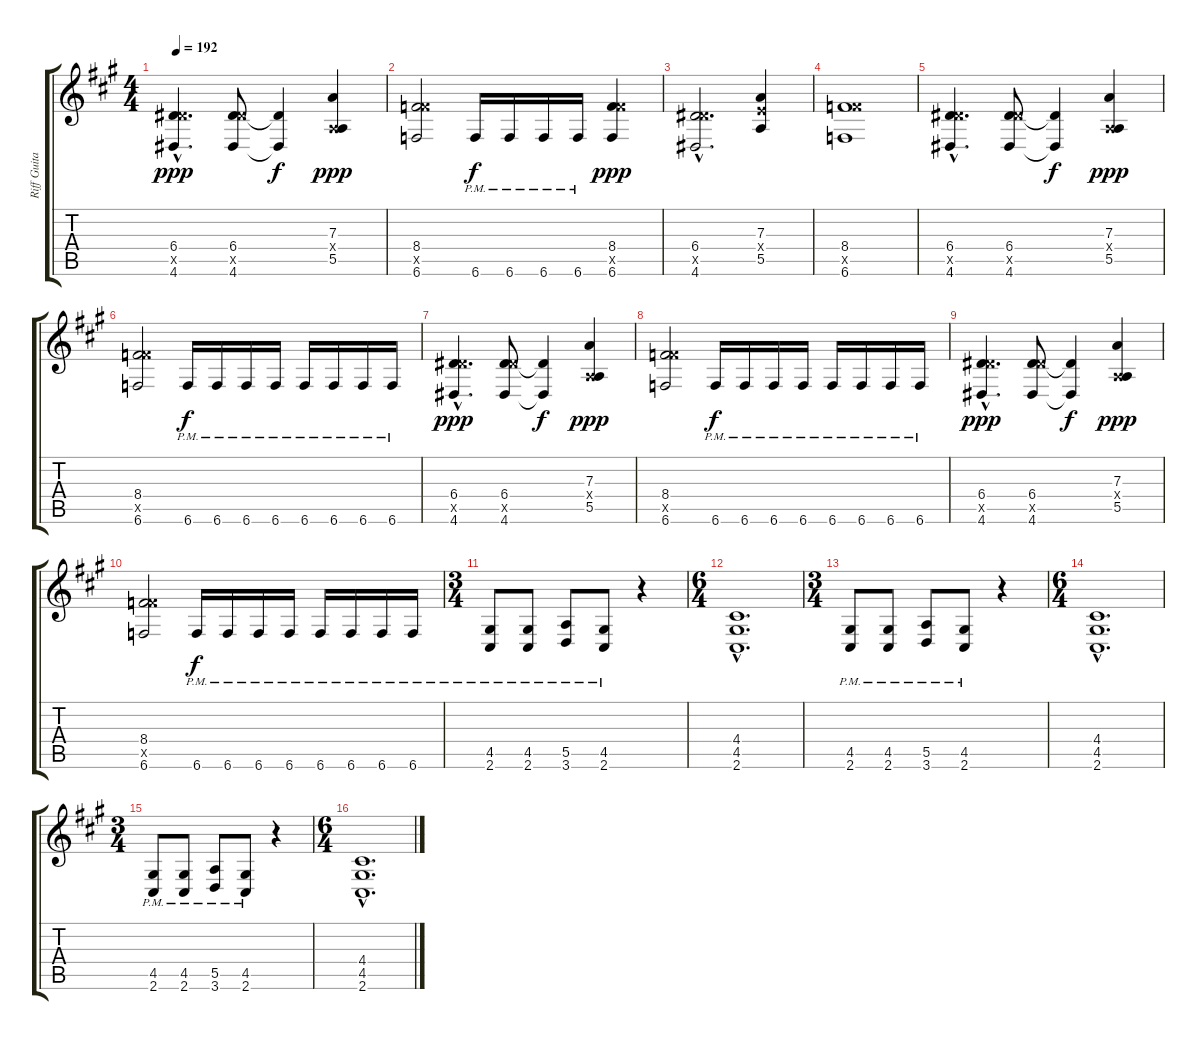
\track ("Riff Guitar" "Riff Guita") {instrument overdrivenguitar}
\staff {score tabs}
\tuning (B3 Gb3 D3 A2 E2 B1) {hide}
\ts (4 4)
\tempo 192
\clef g2
\ks f#minor
(6.4{hac} 11.5{hac x} 4.6{hac}).4{d dy ppp} (6.4 11.5{x} 4.6).8 (6.4{t} 4.6{t}).4{dy f} (7.3 0.4{x} 5.5).4{dy ppp} |
(8.4 13.5{x} 6.6).2 6.6{pm}.16{dy f} 6.6{pm}.16 6.6{pm}.16 6.6{pm}.16 (8.4 13.5{x} 6.6).4{dy ppp} |
(6.4{hac} 11.5{hac x} 4.6{hac}).2{d} (7.3 7.4{x} 5.5).4 |
(8.4 13.5{x} 6.6).1 |
(6.4{hac} 11.5{hac x} 4.6{hac}).4{d} (6.4 11.5{x} 4.6).8 (6.4{t} 4.6{t}).4{dy f} (7.3 0.4{x} 5.5).4{dy ppp} |
(8.4 13.5{x} 6.6).2 6.6{pm}.16{dy f} 6.6{pm}.16 6.6{pm}.16 6.6{pm}.16 6.6{pm}.16 6.6{pm}.16 6.6{pm}.16 6.6{pm}.16 |
(6.4{hac} 11.5{hac x} 4.6{hac}).4{d dy ppp} (6.4 11.5{x} 4.6).8 (6.4{t} 4.6{t}).4{dy f} (7.3 0.4{x} 5.5).4{dy ppp} |
(8.4 13.5{x} 6.6).2 6.6{pm}.16{dy f} 6.6{pm}.16 6.6{pm}.16 6.6{pm}.16 6.6{pm}.16 6.6{pm}.16 6.6{pm}.16 6.6{pm}.16 |
(6.4{hac} 11.5{hac x} 4.6{hac}).4{d dy ppp} (6.4 11.5{x} 4.6).8 (6.4{t} 4.6{t}).4{dy f} (7.3 0.4{x} 5.5).4{dy ppp} |
(8.4 13.5{x} 6.6).2 6.6{pm}.16{dy f} 6.6{pm}.16 6.6{pm}.16 6.6{pm}.16 6.6{pm}.16 6.6{pm}.16 6.6{pm}.16 6.6{pm}.16 |
\ts (3 4)
(4.5{pm} 2.6{pm}).8 (4.5{pm} 2.6{pm}).8 (5.5{pm} 3.6{pm}).8 (4.5{pm} 2.6{pm}).8 r.4 |
\ts (6 4)
(4.4{hac} 4.5{hac} 2.6{hac}).1{d} |
\ts (3 4)
(4.5{pm} 2.6{pm}).8 (4.5{pm} 2.6{pm}).8 (5.5{pm} 3.6{pm}).8 (4.5{pm} 2.6{pm}).8 r.4 |
\ts (6 4)
(4.4{hac} 4.5{hac} 2.6{hac}).1{d} |
\ts (3 4)
(4.5{pm} 2.6{pm}).8 (4.5{pm} 2.6{pm}).8 (5.5{pm} 3.6{pm}).8 (4.5{pm} 2.6{pm}).8 r.4 |
\ts (6 4)
(4.4{hac} 4.5{hac} 2.6{hac}).1{d}
